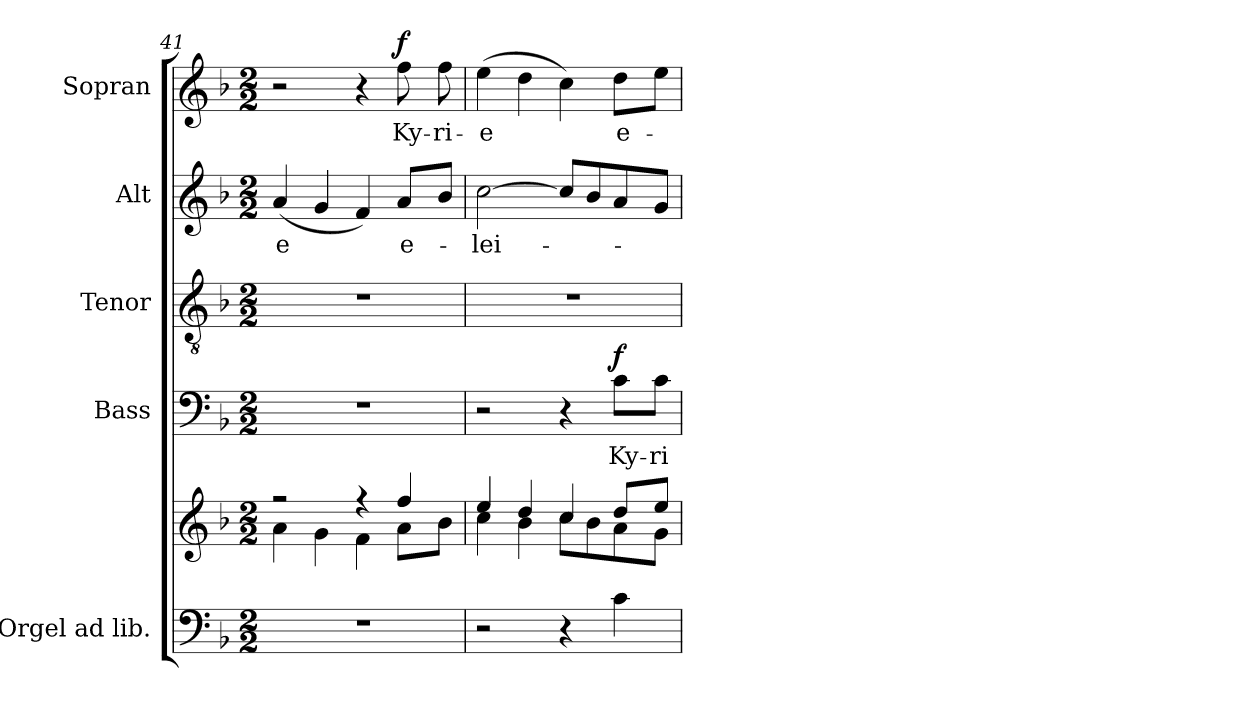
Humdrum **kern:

**kern	**kern	**kern	**text	**dynam	**kern	**kern	**text	**kern	**text	**dynam
*part5	*part5	*part4	*part4	*part4	*part3	*part2	*part2	*part1	*part1	*part1
*staff6	*staff5	*staff4	*staff4	*staff4	*staff3	*staff2	*staff2	*staff1	*staff1	*staff1
*I"Orgel ad lib.	*	*I"Bass	*	*	*I"Tenor	*I"Alt	*	*I"Sopran	*	*
*	*	*I'B.	*	*	*I'T.	*I'A.	*	*I'S.	*	*
*clefF4	*clefG2	*clefF4	*	*	*clefGv2	*clefG2	*	*clefG2	*	*
*k[b-]	*k[b-]	*k[b-]	*	*	*k[b-]	*k[b-]	*	*k[b-]	*	*
*F:	*F:	*F:	*	*	*F:	*F:	*	*F:	*	*
*M2/2	*M2/2	*M2/2	*	*	*M2/2	*M2/2	*	*M2/2	*	*
=41	=41	=41	=41	=41	=41	=41	=41	=41	=41	=41
*	*^	*	*	*	*	*	*	*	*	*
!	!	!	!	!	!	!	!	!LO:LY:b	!	!	!
1r	2rff	4a\	1r	.	.	1r	(<4a/	-e	2r	.	.
.	.	4g\	.	.	.	.	4g/	.	.	.	.
.	4rff	4f\	.	.	.	.	4f/)	.	4r	.	.
!	!	!	!	!	!	!	!	!LO:LY:b	!	!LO:LY:b	!LO:DY:a
.	4ff/	8a\L	.	.	.	.	8a/L	e-	8ff\	Ky-	f
!	!	!	!	!	!	!	!	!	!	!LO:LY:b	!
.	.	8b-\J	.	.	.	.	8b-/J	.	8ff\	-ri-	.
=42	=42	=42	=42	=42	=42	=42	=42	=42	=42	=42	=42
!	!	!	!	!	!	!	!	!LO:LY:b	!	!LO:LY:b	!
2r	4ee/	4cc\	2r	.	.	1r	[2cc\	-lei-	(>4ee\	-e	.
.	4dd/	4b-\	.	.	.	.	.	.	4dd\	.	.
4r	4cc/	8cc\L	4r	.	.	.	8cc/L]	.	4cc\)	.	.
.	.	8b-\	.	.	.	.	8b-/	.	.	.	.
!	!	!	!	!LO:LY:b	!LO:DY:a	!	!	!	!	!LO:LY:b	!
4c\	8dd/L	8a\	8c\L	Ky-	f	.	8a/	.	8dd\L	e-	.
!	!	!	!	!LO:LY:b	!	!	!	!	!	!	!
.	8ee/J	8g\J	8c\J	-ri-	.	.	8g/J	.	8ee\J	.	.
*	*v	*v	*	*	*	*	*	*	*	*	*
=	=	=	=	=	=	=	=	=	=	=
*-	*-	*-	*-	*-	*-	*-	*-	*-	*-	*-
